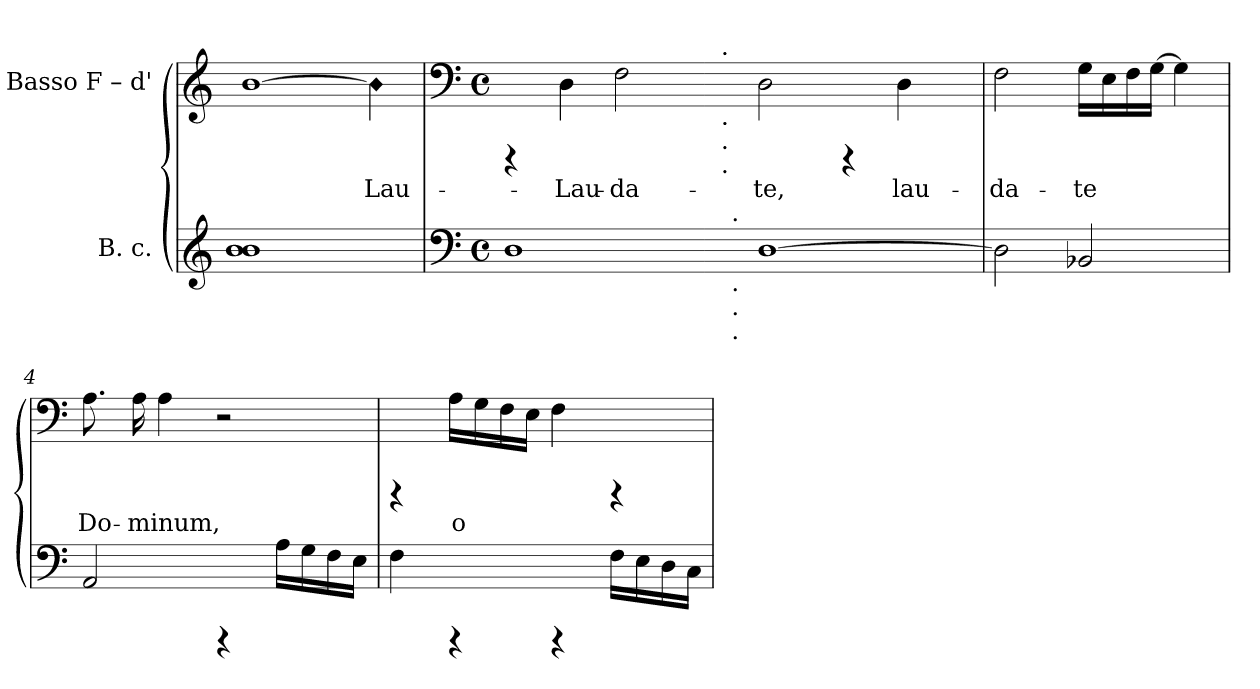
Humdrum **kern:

**kern	**kern	**text
*part2	*part1	*part1
*staff2	*staff1	*staff1
*I"B. c.	*I"Basso  F – d'	*
!!LO:PB:g=z
*stria5	*stria5	*
*k[]	*k[]	*
*C:	*C:	*
=1	=1	=1
!	!	!LO:LY:b:cj
1b 1b	[>1b	-
!	!LO:N:head=diamond	!LO:LY:b:cj
4ryy	4b\]	-Lau-
=2	=2	=2
*clefF4	*clefF4	*
*M4/4	*M4/4	*
*met(c)	*met(c)	*
*^	*^	*
1D	2ryy	4rCCC	2ryy	.
!	!	!	!	!LO:LY:b:cj
.	.	4D\	.	-Lau-
!	!	!	!	!LO:LY:b:cj
.	4ryy	2F\	4ryy	-da-
.	8ryy	.	8ryy	.
.	32.ryy	.	32ryy	.
!	!	!	!LO:TX:a:t=.	!
!	!	!	!LO:TX:b:t=.	!
!	!	!	!LO:TX:b:t=.	!
!	!	!	!LO:TX:b:t=.	!
.	.	.	1ryy	.
!	!LO:TX:a:t=.	!	!	!
!	!LO:TX:b:t=.	!	!	!
!	!LO:TX:b:t=.	!	!	!
!	!LO:TX:b:t=.	!	!	!
.	1ryy	.	.	.
!	!	!	!	!LO:LY:b:cj
[>1D	.	2D\	.	-te,
.	.	4rCCC	.	.
!	!	!	!	!LO:LY:b:cj
.	.	4D\	.	lau-
.	.	.	16.ryy	.
.	16ryy	.	.	.
.	64ryy	.	.	.
=3	=3	=3	=3	=3
!	!	!	!	!LO:LY:b:cj
*v	*v	*	*	*
*	*v	*v	*
2D\]	2F\	-da-
!	!	!LO:LY:b:cj
2BB-X/	16G\L	-te
!	!	!LO:LY:b:cj
.	16E\	.
!	!	!LO:LY:b:cj
.	16F\	.
!	!	!LO:LY:b:cj
.	[>16G\J	.
!	!	!LO:LY:b:cj
.	4G\]	.
=4	=4	=4
!	!	!LO:LY:b:cj
2AA/	8.A\	Do-
!	!	!LO:LY:b:cj
.	16A\	-minum,
!	!	!LO:LY:b:cj
.	4A\	.
4rCCC	2r	.
16A\L	.	.
16G\	.	.
16F\	.	.
16E\J	.	.
!!LO:LB:g=z
=5	=5	=5
4F\	4rCCC	.
!	!	!LO:LY:b:cj
4rCCC	16A\L	o-
!	!	!LO:LY:b:cj
.	16G\	--
!	!	!LO:LY:b:cj
.	16F\	--
!	!	!LO:LY:b:cj
.	16E\J	--
!	!	!LO:LY:b:cj
4rCCC	4F\	--
16F\L	4rCCC	.
16E\	.	.
16D\	.	.
16C\J	.	.
=	=	=
*-	*-	*-
